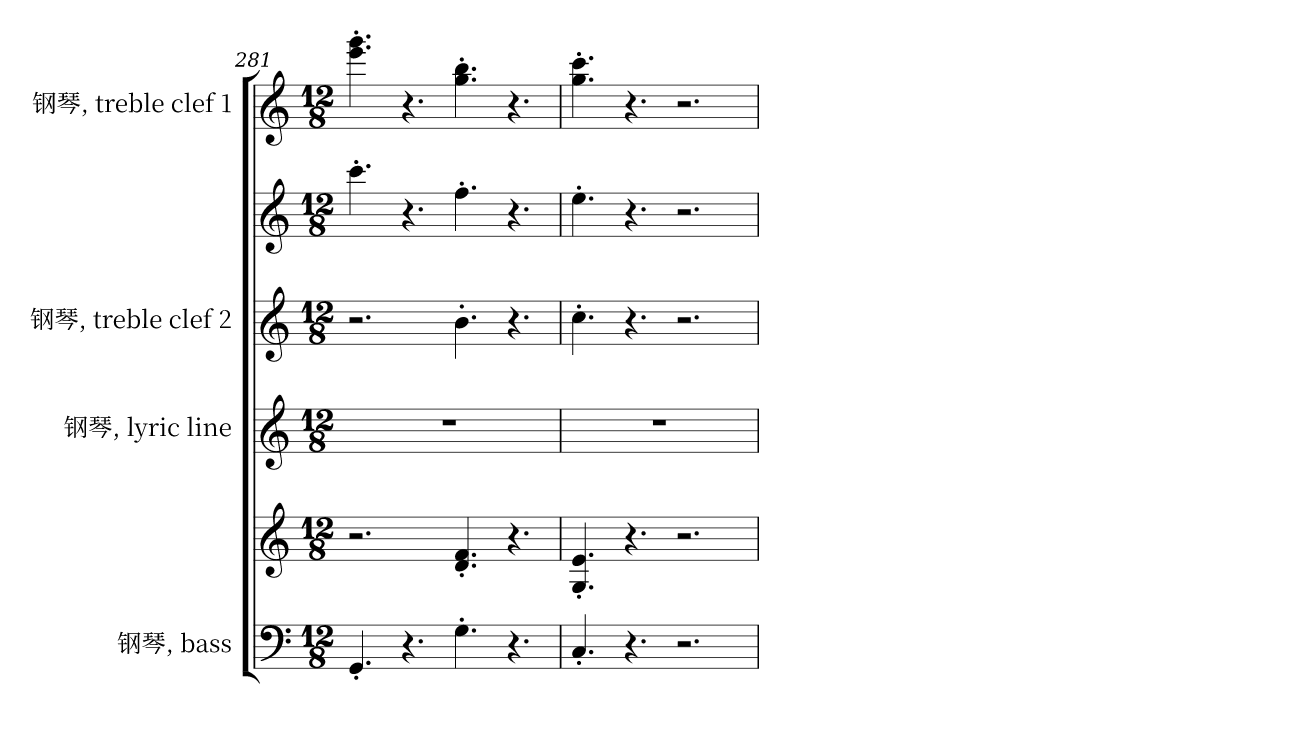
**kern	**kern	**kern	**kern	**kern	**kern
*part4	*part4	*part3	*part2	*part2	*part1
*staff6	*staff5	*staff4	*staff3	*staff2	*staff1
*I"钢琴, bass	*	*I"钢琴, lyric line	*I"钢琴, treble clef 2	*	*I"钢琴, treble clef 1
!!LO:LB:g=z
*clefF4	*clefG2	*clefG2	*clefG2	*clefG2	*clefG2
*k[]	*k[]	*k[]	*k[]	*k[]	*k[]
*M12/8	*M12/8	*M12/8	*M12/8	*M12/8	*M12/8
*MM90	*MM90	*MM90	*MM90	*MM90	*MM90
=281	=281	=281	=281	=281	=281
4.GG'/	2.r	1.r	2.r	4.ccc'\	4.eee\' 4.ggg\'
4.r	.	.	.	4.r	4.r
*	*	*	*	*	*MM75
4.G'\	4.d/' 4.f/'	.	4.b'\	4.ff'\	4.gg\' 4.bb\'
4.r	4.r	.	4.r	4.r	4.r
=282	=282	=282	=282	=282	=282
*	*	*	*	*	*MM40
4.C'/	4.G/' 4.e/'	1.r	4.cc'\	4.ee'\	4.gg\' 4.ccc\'
4.r	4.r	.	4.r	4.r	4.r
2.r	2.r	.	2.r	2.r	2.r
=	=	=	=	=	=
*-	*-	*-	*-	*-	*-
